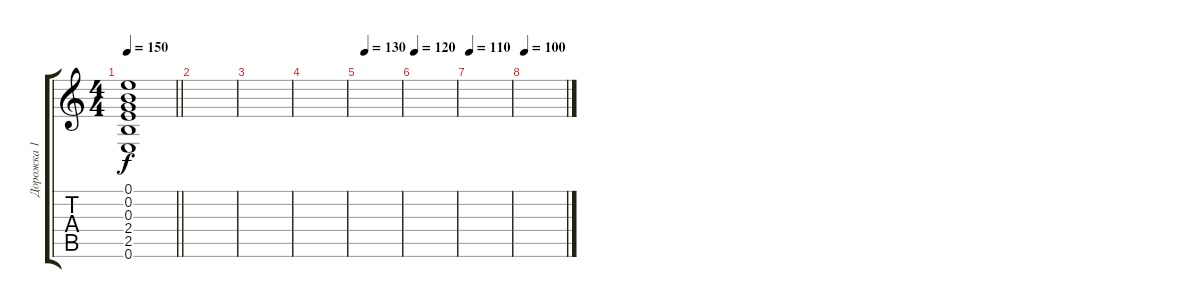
\track ("Дорожка 1" "Дорожка 1") {instrument acousticguitarnylon}
\staff {score tabs}
\tuning (E4 B3 G3 D3 A2 E2) {hide}
\ts (4 4)
\tempo 150
\clef g2
\barLineRight lightlight
\ks c
(0.1{t} 0.2{t} 0.3{t} 2.4{t} 2.5{t} 0.6{t}).1{dy f} |
|
|
|
\tempo (130 0.125)
|
\tempo 120
|
\tempo 110
|
\tempo 100
